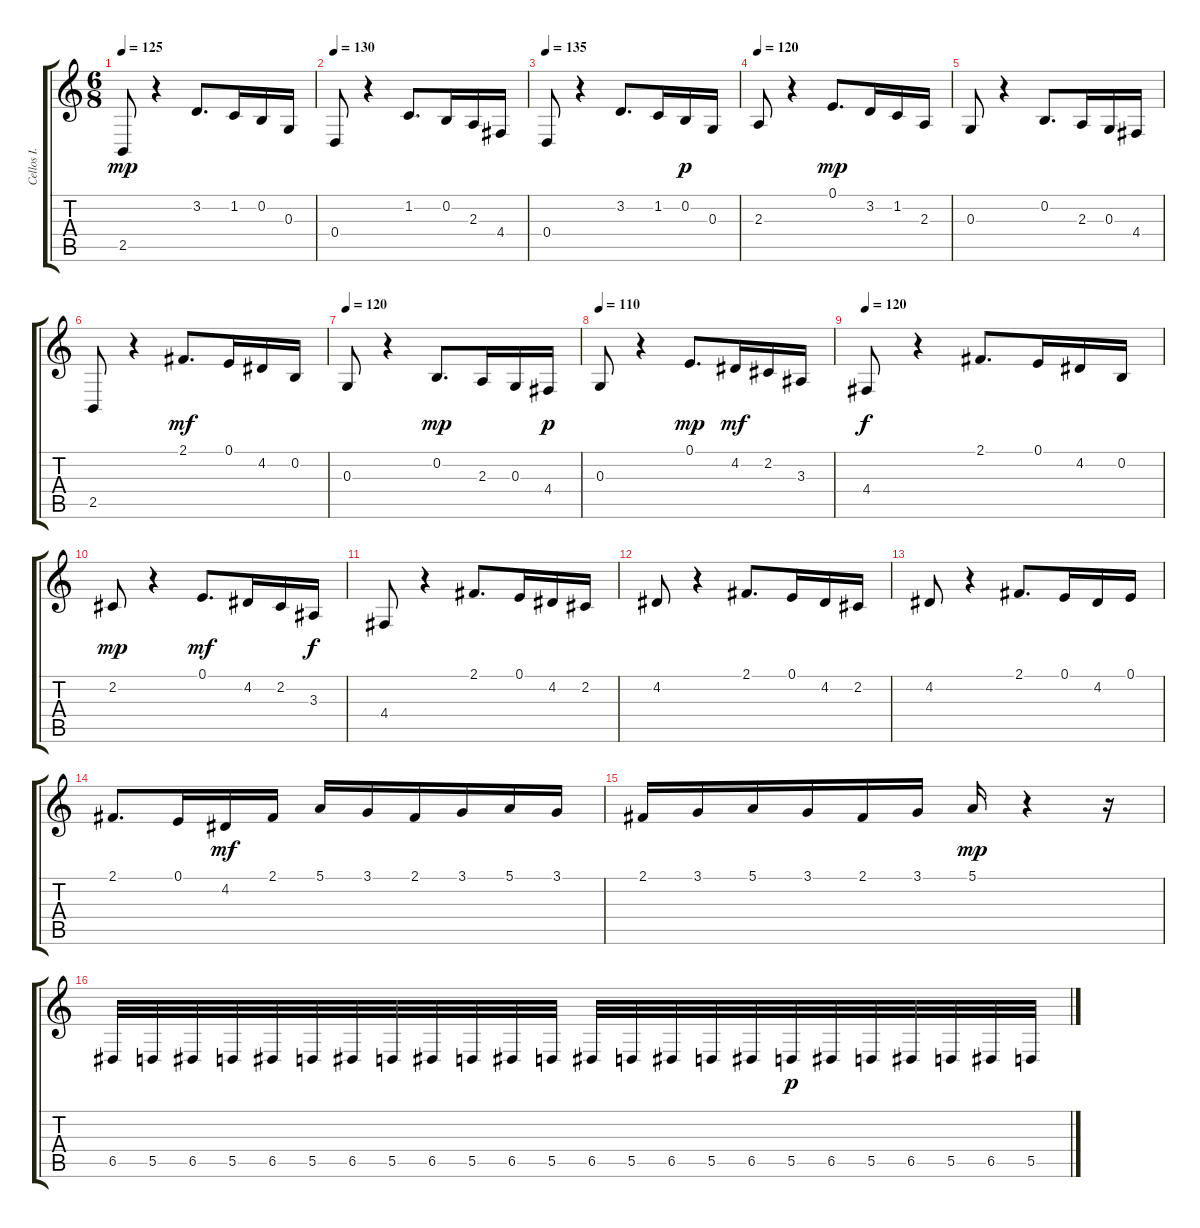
\track ("Cellos I." "Cellos I.") {instrument pizzicatostrings}
\staff {score tabs}
\tuning (E4 B3 G3 D3 A2 E2) {hide}
\ts (6 8)
\tempo 125
\clef g2
\ks c
2.5.8{dy mp} r.4 3.2.8{d} 1.2.16 0.2.16 0.3.16 |
\tempo 130
0.4.8 r.4 1.2.8{d} 0.2.16 2.3.16 4.4.16 |
\tempo 135
0.4.8 r.4 3.2.8{d} 1.2.16 0.2.16{dy p} 0.3.16 |
\tempo 120
2.3.8 r.4 0.1.8{d dy mp} 3.2.16 1.2.16 2.3.16 |
0.3.8 r.4 0.2.8{d} 2.3.16 0.3.16 4.4.16 |
2.5.8 r.4 2.1.8{d dy mf} 0.1.16 4.2.16 0.2.16 |
\tempo 120
0.3.8 r.4 0.2.8{d dy mp} 2.3.16 0.3.16 4.4.16{dy p} |
\tempo 110
0.3.8 r.4 0.1.8{d dy mp} 4.2.16{dy mf} 2.2.16 3.3.16 |
\tempo 120
4.4.8{dy f} r.4 2.1.8{d} 0.1.16 4.2.16 0.2.16 |
2.2.8{dy mp} r.4 0.1.8{d dy mf} 4.2.16 2.2.16 3.3.16{dy f} |
4.4.8 r.4 2.1.8{d} 0.1.16 4.2.16 2.2.16 |
4.2.8 r.4 2.1.8{d} 0.1.16 4.2.16 2.2.16 |
4.2.8 r.4 2.1.8{d} 0.1.16 4.2.16 0.1.16 |
2.1.8{d} 0.1.16 4.2.16{dy mf} 2.1.16 5.1.16 3.1.16 2.1.16 3.1.16 5.1.16 3.1.16 |
2.1.16 3.1.16 5.1.16 3.1.16 2.1.16 3.1.16 5.1.16{dy mp} r.4 r.16 |
6.5.32 5.5.32 6.5.32 5.5.32 6.5.32 5.5.32 6.5.32 5.5.32 6.5.32 5.5.32 6.5.32 5.5.32 6.5.32 5.5.32 6.5.32 5.5.32 6.5.32 5.5.32{dy p} 6.5.32 5.5.32 6.5.32 5.5.32 6.5.32 5.5.32
